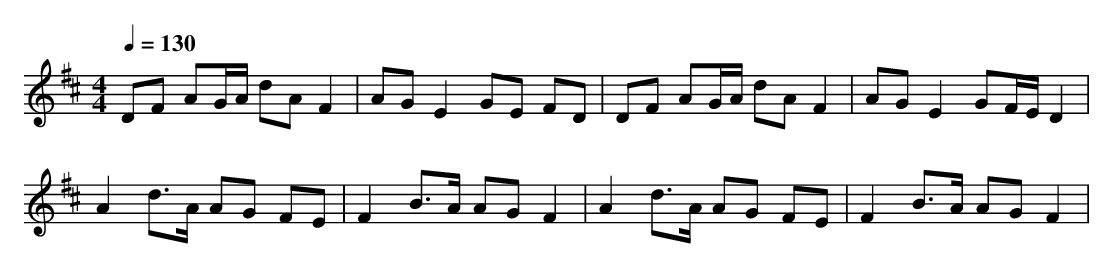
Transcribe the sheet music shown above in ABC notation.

X:1
T:
M: 4/4
L: 1/8
Q:1/4=130
K:D % 2 sharps
DF AG/2A/2 dA F2|AG E2 GE FD|DF AG/2A/2 dA F2|AG E2 GF/2E/2 D2|
A2 d>A AG FE|F2 B>A AG F2|A2 d>A AG FE|F2 B>A AG F2|
